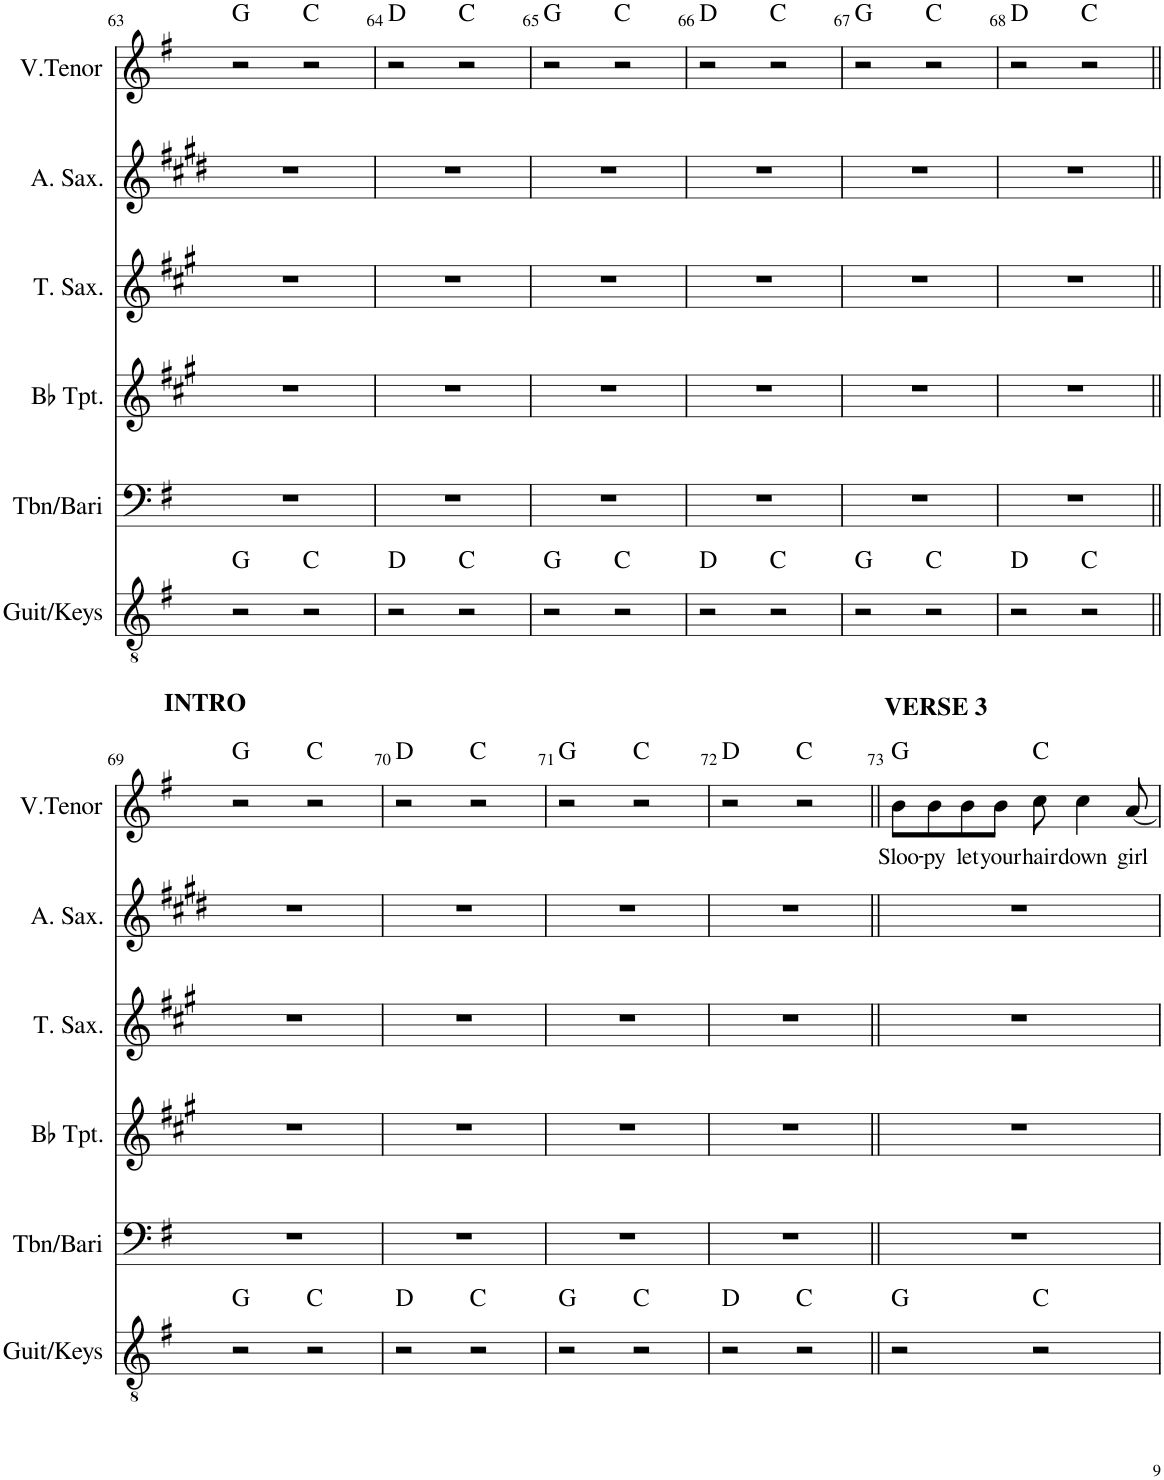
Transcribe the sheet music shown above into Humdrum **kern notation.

**kern	**harte	**kern	**kern	**kern	**kern	**kern	**text	**harte
*part6	*part6	*part5	*part4	*part3	*part2	*part1	*part1	*part1
*staff6	*	*staff5	*staff4	*staff3	*staff2	*staff1	*staff1	*
*I"Guit/Keys	*	*I"Tbn/Bari	*I"Bb Trumpet	*I"Tenor Saxophone	*I"Alto Saxophone	*I"V. Tenor	*	*
*I'Guit/Keys	*	*I'Tbn/Bari	*I'Bb Tpt.	*I'T. Sax.	*I'A. Sax.	*I'V.Tenor	*	*
!!LO:PB:g=z
*clefGv2	*	*clefF4	*clefG2	*clefG2	*clefG2	*clefG2	*	*
*	*	*	*Trd1c2	*Trd8c14	*Trd5c9	*	*	*
*k[f#]	*	*k[f#]	*k[f#c#g#]	*k[f#c#g#]	*k[f#c#g#d#]	*k[f#]	*	*
*M4/4	*	*M4/4	*M4/4	*M4/4	*M4/4	*M4/4	*	*
=63	=63	=63	=63	=63	=63	=63	=63	=63
2r	G:maj	1r	1r	1r	1r	2r	.	G:maj
2r	C:maj	.	.	.	.	2r	.	C:maj
=64	=64	=64	=64	=64	=64	=64	=64	=64
2r	D:maj	1r	1r	1r	1r	2r	.	D:maj
2r	C:maj	.	.	.	.	2r	.	C:maj
=65	=65	=65	=65	=65	=65	=65	=65	=65
2r	G:maj	1r	1r	1r	1r	2r	.	G:maj
2r	C:maj	.	.	.	.	2r	.	C:maj
=66	=66	=66	=66	=66	=66	=66	=66	=66
2r	D:maj	1r	1r	1r	1r	2r	.	D:maj
2r	C:maj	.	.	.	.	2r	.	C:maj
=67	=67	=67	=67	=67	=67	=67	=67	=67
2r	G:maj	1r	1r	1r	1r	2r	.	G:maj
2r	C:maj	.	.	.	.	2r	.	C:maj
=68	=68	=68	=68	=68	=68	=68	=68	=68
2r	D:maj	1r	1r	1r	1r	2r	.	D:maj
2r	C:maj	.	.	.	.	2r	.	C:maj
!!LO:LB:g=z
=69||	=69||	=69||	=69||	=69||	=69||	=69||	=69||	=69||
!	!	!	!	!	!	!LO:TX:a:B:t=INTRO	!	!
2r	G:maj	1r	1r	1r	1r	2r	.	G:maj
2r	C:maj	.	.	.	.	2r	.	C:maj
=70	=70	=70	=70	=70	=70	=70	=70	=70
2r	D:maj	1r	1r	1r	1r	2r	.	D:maj
2r	C:maj	.	.	.	.	2r	.	C:maj
=71	=71	=71	=71	=71	=71	=71	=71	=71
2r	G:maj	1r	1r	1r	1r	2r	.	G:maj
2r	C:maj	.	.	.	.	2r	.	C:maj
=72	=72	=72	=72	=72	=72	=72	=72	=72
2r	D:maj	1r	1r	1r	1r	2r	.	D:maj
2r	C:maj	.	.	.	.	2r	.	C:maj
=73||	=73||	=73||	=73||	=73||	=73||	=73||	=73||	=73||
!	!	!	!	!	!	!LO:TX:a:B:t=VERSE 3	!	!
!	!	!	!	!	!	!	!LO:LY:b	!
2r	G:maj	1r	1r	1r	1r	8b\L	Sloo-	G:maj
!	!	!	!	!	!	!	!LO:LY:b	!
.	.	.	.	.	.	8b\	-py	.
!	!	!	!	!	!	!	!LO:LY:b	!
.	.	.	.	.	.	8b\	let	.
!	!	!	!	!	!	!	!LO:LY:b	!
.	.	.	.	.	.	8b\J	your	.
!	!	!	!	!	!	!	!LO:LY:b	!
2r	C:maj	.	.	.	.	8cc\	hair	C:maj
!	!	!	!	!	!	!	!LO:LY:b	!
.	.	.	.	.	.	4cc\	down	.
!	!	!	!	!	!	!	!LO:LY:b	!
.	.	.	.	.	.	[8a/	girl	.
=	=	=	=	=	=	=	=	=
*-	*-	*-	*-	*-	*-	*-	*-	*-
